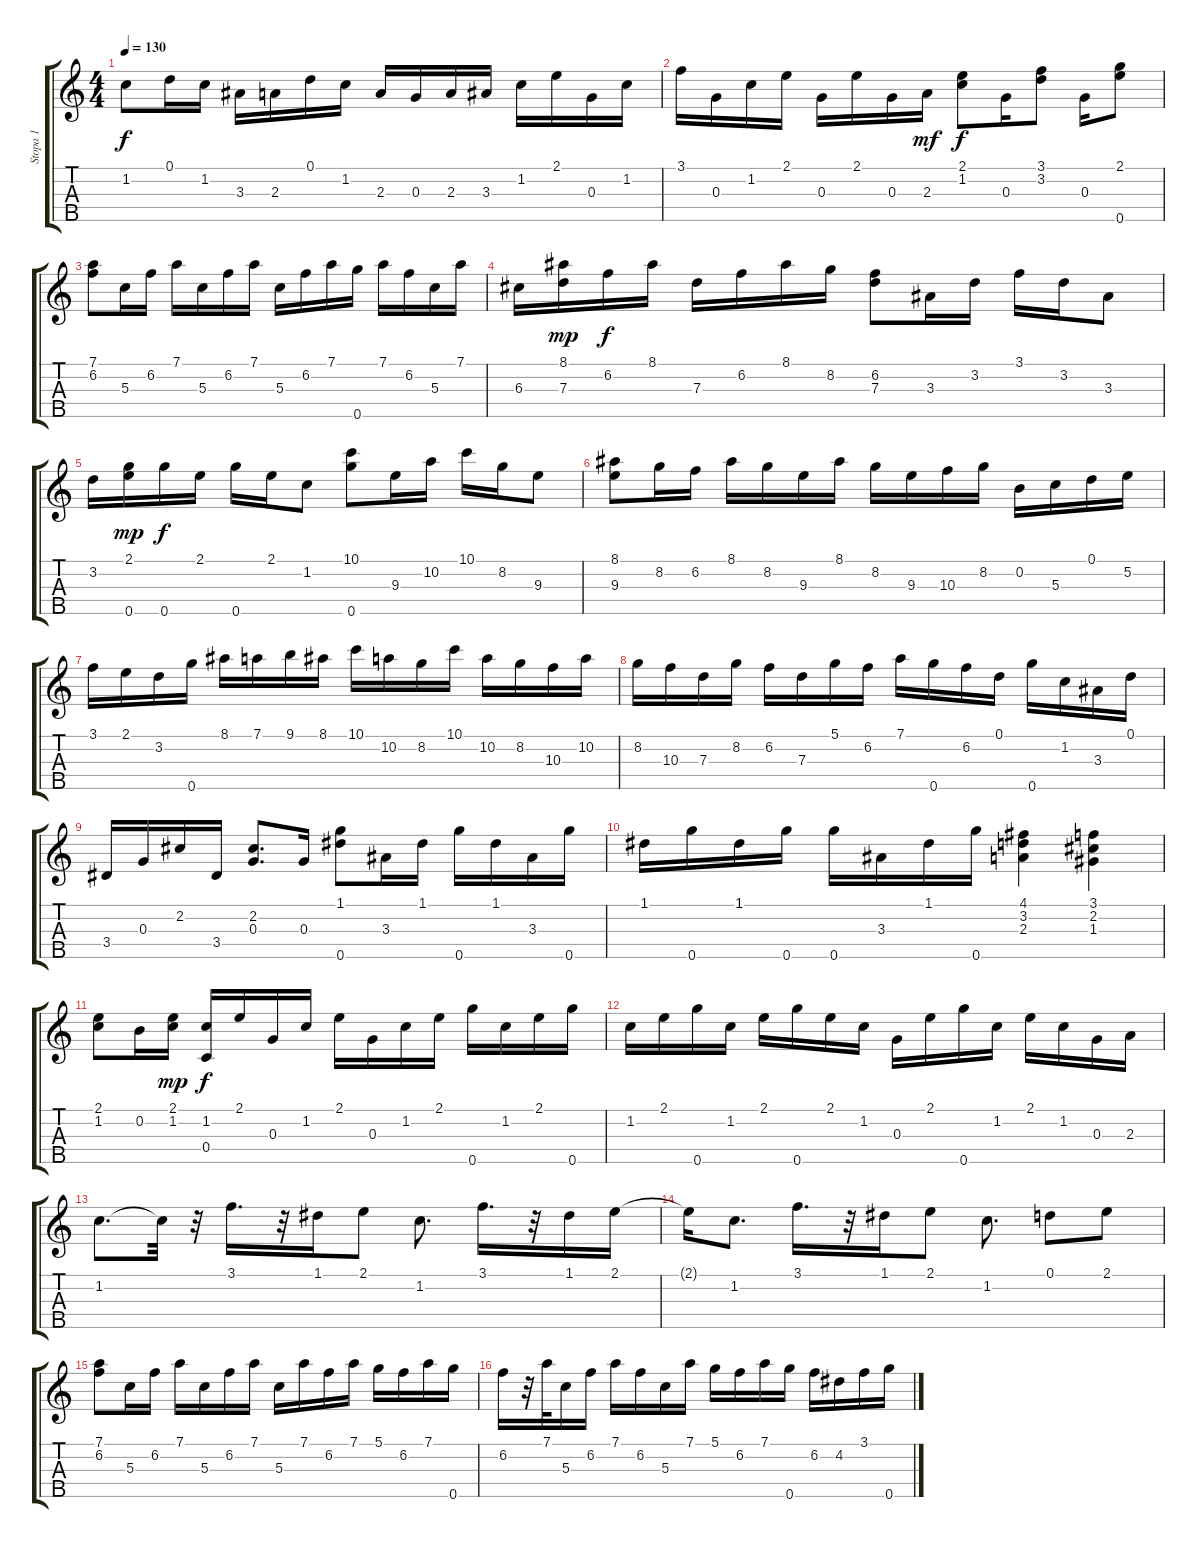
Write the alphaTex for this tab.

\track ("Stopa 1" "Stopa 1") {instrument banjo}
\staff {score tabs}
\tuning (D4 B3 G3 C3 G4) {hide}
\displaytranspose 12
\ts (4 4)
\tempo 130
\clef g2
\ks c
1.2.8{dy f} 0.1.16 1.2.16 3.3.16 2.3.16 0.1.16 1.2.16 2.3.16 0.3.16 2.3.16 3.3.16 1.2.16 2.1.16 0.3.16 1.2.16 |
3.1.16 0.3.16 1.2.16 2.1.16 0.3.16 2.1.16 0.3.16 2.3.16{dy mf} (2.1 1.2).8{dy f} 0.3.16 (3.1 3.2).8 0.3.16 (2.1 0.5).8 |
(7.1 6.2).8{volume 11} 5.3.16{volume 9} 6.2.16 7.1.16{volume 11} 5.3.16{volume 11} 6.2.16 7.1.16 5.3.16 6.2.16 7.1.16 0.5.16 7.1.16 6.2.16 5.3.16 7.1.16 |
6.3.16 (8.1 7.3).16{dy mp} 6.2.16{dy f} 8.1.16 7.3.16 6.2.16 8.1.16 8.2.16 (6.2 7.3).8 3.3.16 3.2.16 3.1.16 3.2.16 3.3.8 |
3.2.16 (2.1 0.5).16{dy mp} 0.5.16{dy f} 2.1.16 0.5.16 2.1.16 1.2.8 (10.1 0.5).8 9.3.16 10.2.16 10.1.16 8.2.16 9.3.8 |
(8.1 9.3).8 8.2.16 6.2.16 8.1.16 8.2.16 9.3.16 8.1.16 8.2.16 9.3.16 10.3.16 8.2.16 0.2.16 5.3.16 0.1.16 5.2.16 |
3.1.16 2.1.16 3.2.16 0.5.16 8.1.16 7.1.16 9.1.16 8.1.16 10.1.16 10.2.16 8.2.16 10.1.16 10.2.16 8.2.16 10.3.16 10.2.16 |
8.2.16 10.3.16 7.3.16 8.2.16 6.2.16 7.3.16 5.1.16 6.2.16 7.1.16 0.5.16 6.2.16 0.1.16 0.5.16 1.2.16 3.3.16 0.1.16 |
3.4.16 0.3.16 2.2.16 3.4.16 (2.2 0.3).8{d} 0.3.16 (1.1 0.5).8 3.3.16 1.1.16 0.5.16 1.1.16 3.3.16 0.5.16 |
1.1.16 0.5.16 1.1.16 0.5.16 0.5.16 3.3.16 1.1.16 0.5.16 (4.1 3.2 2.3).4 (3.1 2.2 1.3).4 |
(2.1 1.2).8 0.2.16 (2.1 1.2).16{dy mp} (1.2 0.4).16{dy f volume 9} 2.1.16 0.3.16 1.2.16 2.1.16 0.3.16 1.2.16 2.1.16 0.5.16 1.2.16 2.1.16 0.5.16 |
1.2.16 2.1.16 0.5.16 1.2.16 2.1.16 0.5.16 2.1.16 1.2.16 0.3.16 2.1.16 0.5.16 1.2.16 2.1.16 1.2.16 0.3.16 2.3.16 |
1.2.8{d} 1.2{t}.32 r.32 3.1.16{d volume 12} r.32 1.1.16 2.1.8 1.2.8{d} 3.1.16{d} r.32 1.1.16 2.1.16 |
2.1{t}.16 1.2.8{d} 3.1.16{d} r.32 1.1.16 2.1.8 1.2.8{d} 0.1.8 2.1.8 |
(7.1 6.2).8{volume 8} 5.3.16 6.2.16 7.1.16 5.3.16 6.2.16 7.1.16 5.3.16 7.1.16 6.2.16 7.1.16 5.1.16 6.2.16 7.1.16 0.5.16 |
6.2.16 r.32 7.1.32 5.3.16 6.2.16 7.1.16 6.2.16 5.3.16 7.1.16 5.1.16 6.2.16 7.1.16 0.5.16 6.2.16 4.2.16 3.1.16 0.5.16
